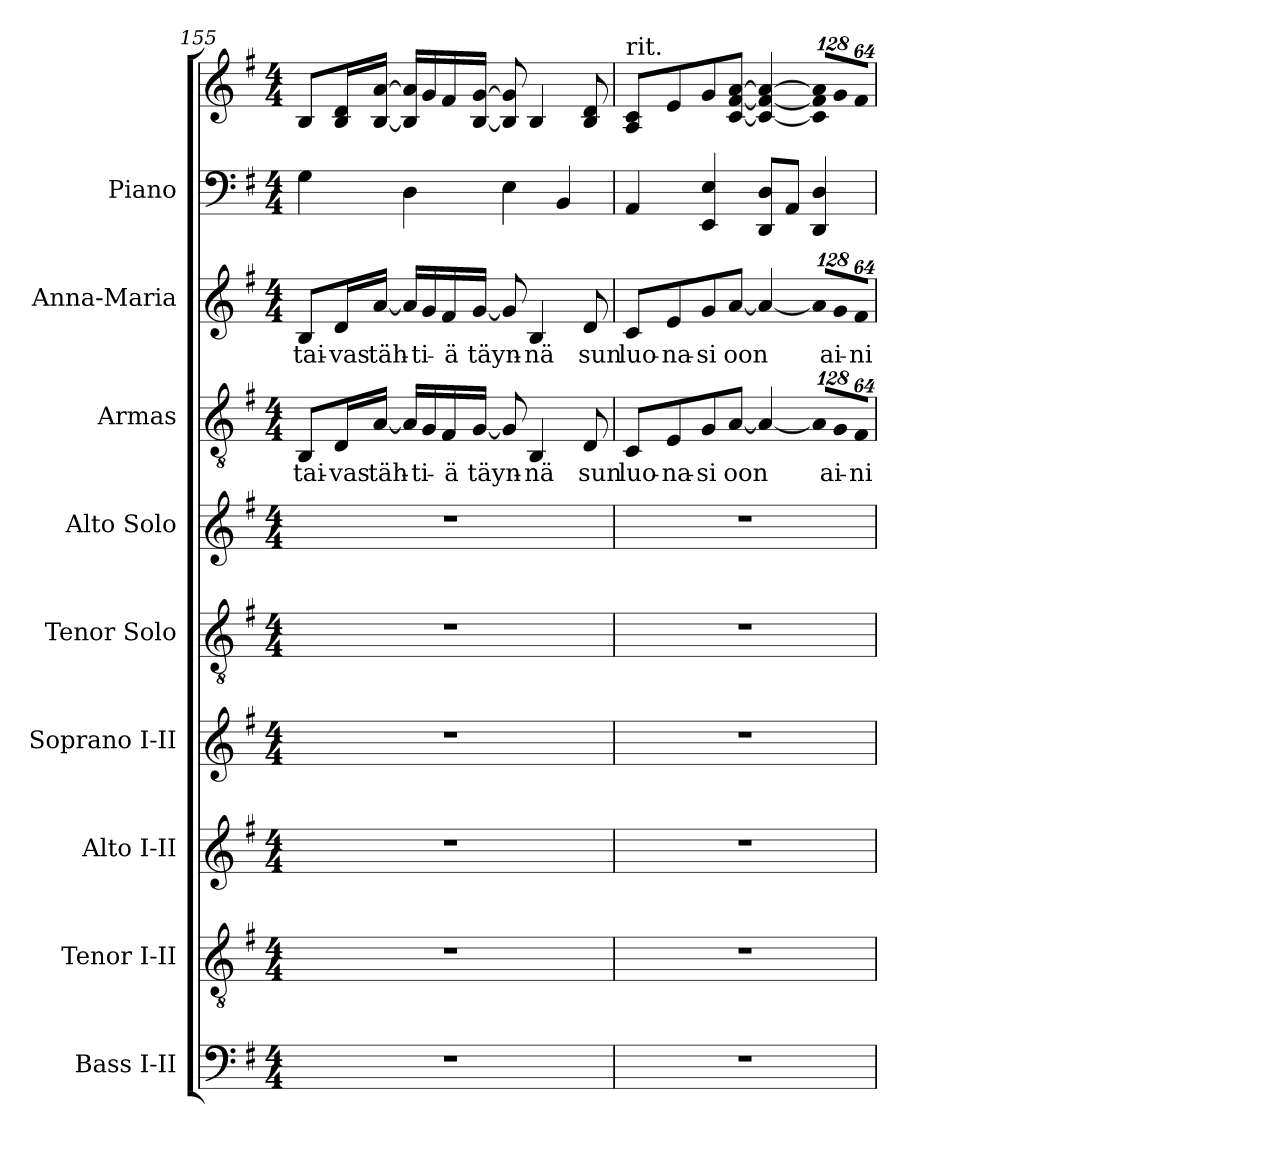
**kern	**kern	**kern	**kern	**kern	**kern	**kern	**text	**kern	**text	**kern	**kern
*part9	*part8	*part7	*part6	*part5	*part4	*part3	*part3	*part2	*part2	*part1	*part1
*staff10	*staff9	*staff8	*staff7	*staff6	*staff5	*staff4	*staff4	*staff3	*staff3	*staff2	*staff1
*I"Bass I-II	*I"Tenor I-II	*I"Alto I-II	*I"Soprano I-II	*I"Tenor Solo	*I"Alto Solo	*I"Armas	*	*I"Anna-Maria	*	*I"Piano	*
*I'B.	*I'T.	*I'A.	*I'S.	*I'T. Solo	*I'A. Solo	*I'Armas	*	*I'A-M	*	*I'Pno.	*
*clefF4	*clefGv2	*clefG2	*clefG2	*clefGv2	*clefG2	*clefGv2	*	*clefG2	*	*clefF4	*clefG2
*	*ITrd7c12	*	*	*ITrd7c12	*	*ITrd7c12	*	*	*	*	*
*k[f#]	*k[f#]	*k[f#]	*k[f#]	*k[f#]	*k[f#]	*k[f#]	*	*k[f#]	*	*k[f#]	*k[f#]
*G:	*G:	*G:	*G:	*G:	*G:	*G:	*	*G:	*	*G:	*G:
*M4/4	*M4/4	*M4/4	*M4/4	*M4/4	*M4/4	*M4/4	*	*M4/4	*	*M4/4	*M4/4
=155	=155	=155	=155	=155	=155	=155	=155	=155	=155	=155	=155
!	!	!	!	!	!	!	!LO:LY:b:color=#000000	!	!	!	!
!	!	!	!	!	!	!	!	!	!LO:LY:b:color=#000000	!	!
1r	1r	1r	1r	1r	1r	8BBBi/L	tai-	8Bi/L	tai-	4Gi\	8Bi/L
!	!	!	!	!	!	!	!LO:LY:b:color=#000000	!	!	!	!
!	!	!	!	!	!	!	!	!	!LO:LY:b:color=#000000	!	!
.	.	.	.	.	.	16DDi/L	-vas	16di/L	-vas	.	16Bi/ 16diL
!	!	!	!	!	!	!	!LO:LY:b:color=#000000	!	!	!	!
!	!	!	!	!	!	!	!	!	!LO:LY:b:color=#000000	!	!
.	.	.	.	.	.	[<16AAi/JJ	täh-	[<16ai/JJ	täh-	.	[<16Bi/ [>16aiJJ
.	.	.	.	.	.	16AAi/LL]	.	16ai/LL]	.	4Di\	16Bi/] 16ai]LL
!	!	!	!	!	!	!	!LO:LY:b:color=#000000	!	!	!	!
!	!	!	!	!	!	!	!	!	!LO:LY:b:color=#000000	!	!
.	.	.	.	.	.	16GGi/	-ti-	16gi/	-ti-	.	16gi/
!	!	!	!	!	!	!	!LO:LY:b:color=#000000	!	!	!	!
!	!	!	!	!	!	!	!	!	!LO:LY:b:color=#000000	!	!
.	.	.	.	.	.	16FF#i/	-ä	16f#i/	-ä	.	16f#i/
!	!	!	!	!	!	!	!LO:LY:b:color=#000000	!	!	!	!
!	!	!	!	!	!	!	!	!	!LO:LY:b:color=#000000	!	!
.	.	.	.	.	.	[<16GGi/JJ	täyn-	[<16gi/JJ	täyn-	.	[<16Bi/ [>16giJJ
.	.	.	.	.	.	8GGi/]	.	8gi/]	.	4Ei\	8Bi/] 8gi]
!	!	!	!	!	!	!	!LO:LY:b:color=#000000	!	!	!	!
!	!	!	!	!	!	!	!	!	!LO:LY:b:color=#000000	!	!
.	.	.	.	.	.	4BBBi/	-nä	4Bi/	-nä	.	4Bi/
.	.	.	.	.	.	.	.	.	.	4BBi/	.
!	!	!	!	!	!	!	!LO:LY:b:color=#000000	!	!	!	!
!	!	!	!	!	!	!	!	!	!LO:LY:b:color=#000000	!	!
.	.	.	.	.	.	8DDi/	sun	8di/	sun	.	8Bi/ 8di
=156	=156	=156	=156	=156	=156	=156	=156	=156	=156	=156	=156
!	!	!	!	!	!	!	!LO:LY:b:color=#000000	!	!	!	!
!	!	!	!	!	!	!	!	!	!	!	!LO:TX:t=rit.
!	!	!	!	!	!	!	!	!	!LO:LY:b:color=#000000	!	!
1r	1r	1r	1r	1r	1r	8CCi/L	luo-	8ci/L	luo-	4AAi/	8Ai/ 8ciL
!	!	!	!	!	!	!	!LO:LY:b:color=#000000	!	!	!	!
!	!	!	!	!	!	!	!	!	!LO:LY:b:color=#000000	!	!
.	.	.	.	.	.	8EEi/	-na-	8ei/	-na-	.	8ei/
!	!	!	!	!	!	!	!LO:LY:b:color=#000000	!	!	!	!
!	!	!	!	!	!	!	!	!	!LO:LY:b:color=#000000	!	!
.	.	.	.	.	.	8GGi/	-si	8gi/	-si	4EEi/ 4Ei	8gi/
!	!	!	!	!	!	!	!LO:LY:b:color=#000000	!	!	!	!
!	!	!	!	!	!	!	!	!	!LO:LY:b:color=#000000	!	!
.	.	.	.	.	.	[<8AAi/J	oon	[<8ai/J	oon	.	[<8ci/ [<8f#i [>8aiJ
.	.	.	.	.	.	4AAi/_<	.	4ai/_<	.	8DDi/ 8DiL	4ci/_< 4f#i_< 4ai_>
.	.	.	.	.	.	.	.	.	.	8AAi/J	.
*	*	*	*	*	*	*Xbrackettup	*	*	*	*	*
!	!	!	!	!	!	!LO:N:vis=8	!	!	!	!	!
*	*	*	*	*	*	*	*	*Xbrackettup	*	*	*
!	!	!	!	!	!	!	!	!LO:N:vis=8	!	!	!
*	*	*	*	*	*	*	*	*	*	*	*Xbrackettup
!	!	!	!	!	!	!	!	!	!	!	!LO:N:vis=8
.	.	.	.	.	.	1024%85AAi/L]	.	1024%85ai/L]	.	4DDi/ 4Di	1024%85ci/] 1024%85f#i] 1024%85ai]L
!	!	!	!	!	!	!LO:N:vis=8	!	!	!	!	!
!	!	!	!	!	!	!	!LO:LY:b:color=#000000	!LO:N:vis=8	!	!	!
!	!	!	!	!	!	!	!	!	!LO:LY:b:color=#000000	!	!LO:N:vis=8
.	.	.	.	.	.	1024%85GGi/	ai-	1024%85gi/	ai-	.	1024%85gi/
!	!	!	!	!	!	!LO:N:vis=8	!	!	!	!	!
!	!	!	!	!	!	!	!LO:LY:b:color=#000000	!LO:N:vis=8	!	!	!
!	!	!	!	!	!	!	!	!	!LO:LY:b:color=#000000	!	!LO:N:vis=8
.	.	.	.	.	.	512%43FF#i/J	-ni-	512%43f#i/J	-ni-	.	512%43f#i/J
=	=	=	=	=	=	=	=	=	=	=	=
*-	*-	*-	*-	*-	*-	*-	*-	*-	*-	*-	*-
